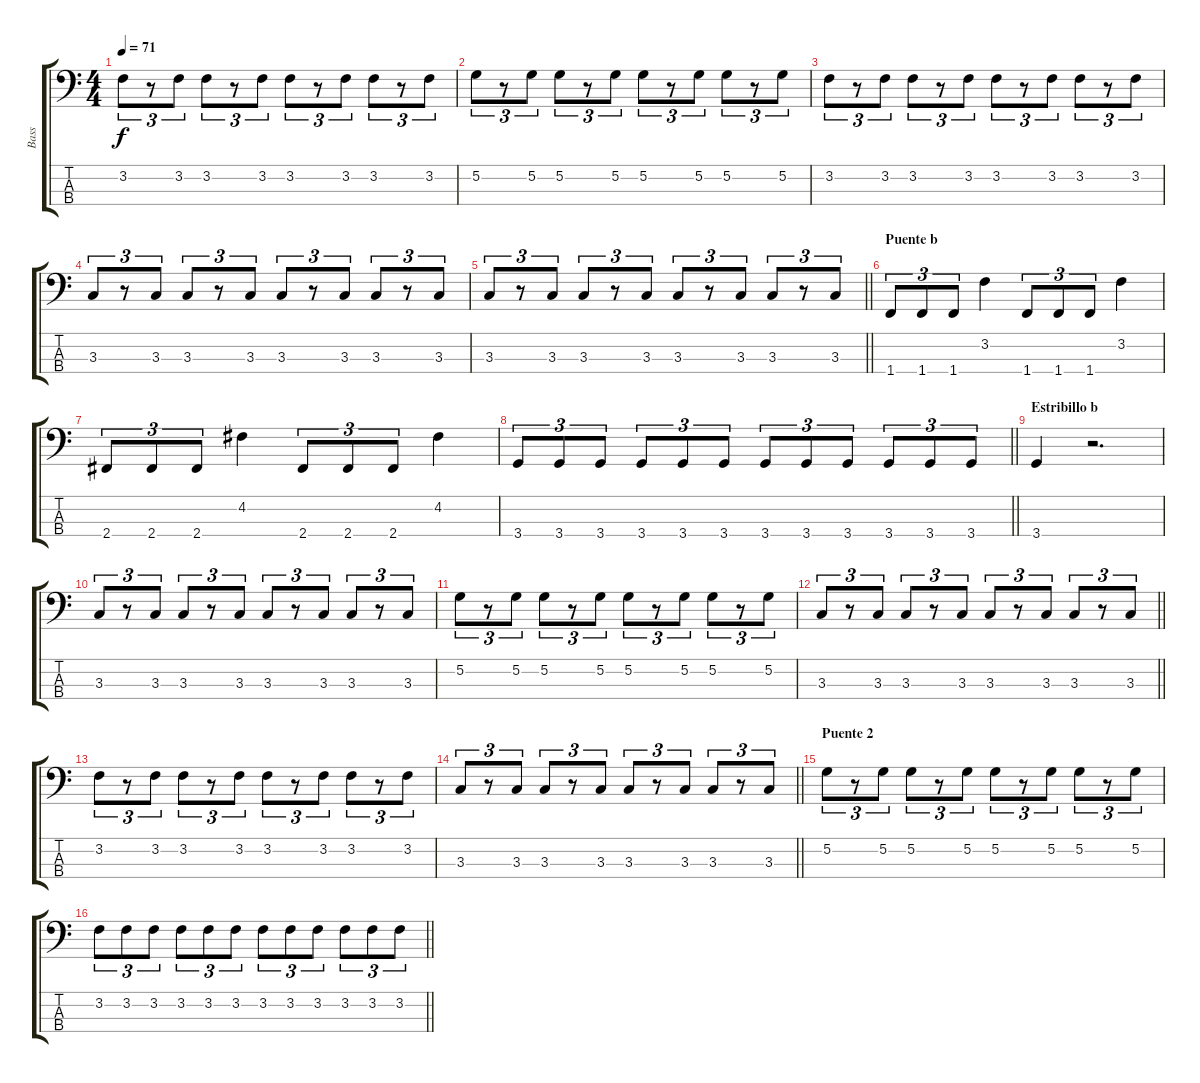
\track ("Bass" "Bass") {instrument electricbassfinger}
\staff {score tabs}
\tuning (G2 D2 A1 E1) {hide}
\ts (4 4)
\tempo 71
\clef f4
\ks c
3.2.8{tu (3 2) dy f} r.8{tu (3 2)} 3.2.8{tu (3 2)} 3.2.8{tu (3 2)} r.8{tu (3 2)} 3.2.8{tu (3 2)} 3.2.8{tu (3 2)} r.8{tu (3 2)} 3.2.8{tu (3 2)} 3.2.8{tu (3 2)} r.8{tu (3 2)} 3.2.8{tu (3 2)} |
5.2.8{tu (3 2)} r.8{tu (3 2)} 5.2.8{tu (3 2)} 5.2.8{tu (3 2)} r.8{tu (3 2)} 5.2.8{tu (3 2)} 5.2.8{tu (3 2)} r.8{tu (3 2)} 5.2.8{tu (3 2)} 5.2.8{tu (3 2)} r.8{tu (3 2)} 5.2.8{tu (3 2)} |
3.2.8{tu (3 2)} r.8{tu (3 2)} 3.2.8{tu (3 2)} 3.2.8{tu (3 2)} r.8{tu (3 2)} 3.2.8{tu (3 2)} 3.2.8{tu (3 2)} r.8{tu (3 2)} 3.2.8{tu (3 2)} 3.2.8{tu (3 2)} r.8{tu (3 2)} 3.2.8{tu (3 2)} |
3.3.8{tu (3 2)} r.8{tu (3 2)} 3.3.8{tu (3 2)} 3.3.8{tu (3 2)} r.8{tu (3 2)} 3.3.8{tu (3 2)} 3.3.8{tu (3 2)} r.8{tu (3 2)} 3.3.8{tu (3 2)} 3.3.8{tu (3 2)} r.8{tu (3 2)} 3.3.8{tu (3 2)} |
\barLineRight lightlight
3.3.8{tu (3 2)} r.8{tu (3 2)} 3.3.8{tu (3 2)} 3.3.8{tu (3 2)} r.8{tu (3 2)} 3.3.8{tu (3 2)} 3.3.8{tu (3 2)} r.8{tu (3 2)} 3.3.8{tu (3 2)} 3.3.8{tu (3 2)} r.8{tu (3 2)} 3.3.8{tu (3 2)} |
\section ("" "Puente b")
1.4.8{tu (3 2)} 1.4.8{tu (3 2)} 1.4.8{tu (3 2)} 3.2.4 1.4.8{tu (3 2)} 1.4.8{tu (3 2)} 1.4.8{tu (3 2)} 3.2.4 |
2.4.8{tu (3 2)} 2.4.8{tu (3 2)} 2.4.8{tu (3 2)} 4.2.4 2.4.8{tu (3 2)} 2.4.8{tu (3 2)} 2.4.8{tu (3 2)} 4.2.4 |
\barLineRight lightlight
3.4.8{tu (3 2)} 3.4.8{tu (3 2)} 3.4.8{tu (3 2)} 3.4.8{tu (3 2)} 3.4.8{tu (3 2)} 3.4.8{tu (3 2)} 3.4.8{tu (3 2)} 3.4.8{tu (3 2)} 3.4.8{tu (3 2)} 3.4.8{tu (3 2)} 3.4.8{tu (3 2)} 3.4.8{tu (3 2)} |
\section ("" "Estribillo b")
3.4.4 r.2{d} |
3.3.8{tu (3 2)} r.8{tu (3 2)} 3.3.8{tu (3 2)} 3.3.8{tu (3 2)} r.8{tu (3 2)} 3.3.8{tu (3 2)} 3.3.8{tu (3 2)} r.8{tu (3 2)} 3.3.8{tu (3 2)} 3.3.8{tu (3 2)} r.8{tu (3 2)} 3.3.8{tu (3 2)} |
5.2.8{tu (3 2)} r.8{tu (3 2)} 5.2.8{tu (3 2)} 5.2.8{tu (3 2)} r.8{tu (3 2)} 5.2.8{tu (3 2)} 5.2.8{tu (3 2)} r.8{tu (3 2)} 5.2.8{tu (3 2)} 5.2.8{tu (3 2)} r.8{tu (3 2)} 5.2.8{tu (3 2)} |
\barLineRight lightlight
3.3.8{tu (3 2)} r.8{tu (3 2)} 3.3.8{tu (3 2)} 3.3.8{tu (3 2)} r.8{tu (3 2)} 3.3.8{tu (3 2)} 3.3.8{tu (3 2)} r.8{tu (3 2)} 3.3.8{tu (3 2)} 3.3.8{tu (3 2)} r.8{tu (3 2)} 3.3.8{tu (3 2)} |
3.2.8{tu (3 2)} r.8{tu (3 2)} 3.2.8{tu (3 2)} 3.2.8{tu (3 2)} r.8{tu (3 2)} 3.2.8{tu (3 2)} 3.2.8{tu (3 2)} r.8{tu (3 2)} 3.2.8{tu (3 2)} 3.2.8{tu (3 2)} r.8{tu (3 2)} 3.2.8{tu (3 2)} |
\barLineRight lightlight
3.3.8{tu (3 2)} r.8{tu (3 2)} 3.3.8{tu (3 2)} 3.3.8{tu (3 2)} r.8{tu (3 2)} 3.3.8{tu (3 2)} 3.3.8{tu (3 2)} r.8{tu (3 2)} 3.3.8{tu (3 2)} 3.3.8{tu (3 2)} r.8{tu (3 2)} 3.3.8{tu (3 2)} |
\section ("" "Puente 2")
5.2.8{tu (3 2)} r.8{tu (3 2)} 5.2.8{tu (3 2)} 5.2.8{tu (3 2)} r.8{tu (3 2)} 5.2.8{tu (3 2)} 5.2.8{tu (3 2)} r.8{tu (3 2)} 5.2.8{tu (3 2)} 5.2.8{tu (3 2)} r.8{tu (3 2)} 5.2.8{tu (3 2)} |
\barLineRight lightlight
3.2.8{tu (3 2)} 3.2.8{tu (3 2)} 3.2.8{tu (3 2)} 3.2.8{tu (3 2)} 3.2.8{tu (3 2)} 3.2.8{tu (3 2)} 3.2.8{tu (3 2)} 3.2.8{tu (3 2)} 3.2.8{tu (3 2)} 3.2.8{tu (3 2)} 3.2.8{tu (3 2)} 3.2.8{tu (3 2)}
